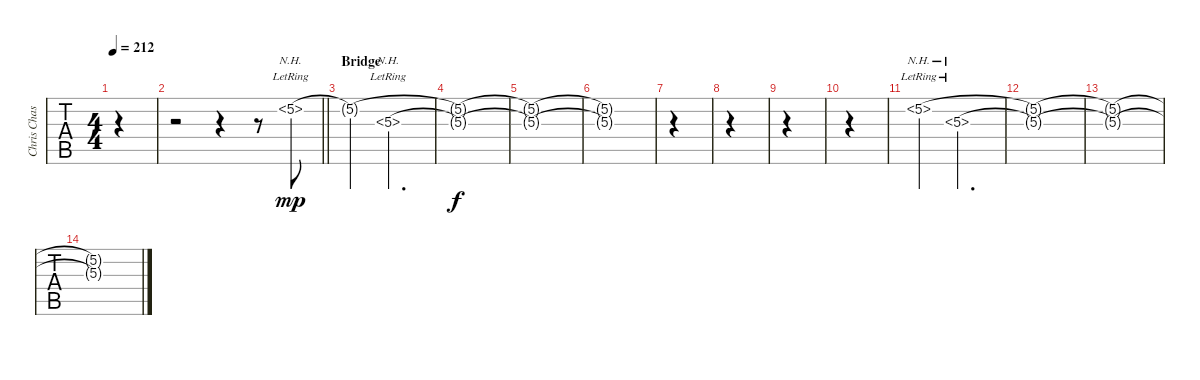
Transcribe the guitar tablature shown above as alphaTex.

\track ("Chris Chasse - Guitar Two" "Chris Chas") {instrument distortionguitar}
\staff {tabs}
\tuning (Eb4 Bb3 Gb3 Db3 Ab2 Eb2) {hide}
\ts (4 4)
\tempo 212
\clef g2
\ks c
|
\barLineRight lightlight
r.2 r.4 r.8 5.2{nh lr}.8{dy mp} |
\section ("" "Bridge")
5.2{t}.4 5.3{nh lr}.2{d} |
(5.2{t} 5.3{t}).1{dy f} |
(5.2{t} 5.3{t}).1 |
(5.2{t} 5.3{t}).1 |
|
|
|
|
5.2{nh lr}.4 5.3{nh lr}.2{d} |
(5.2{t} 5.3{t}).1 |
(5.2{t} 5.3{t}).1 |
(5.2{t} 5.3{t}).1
